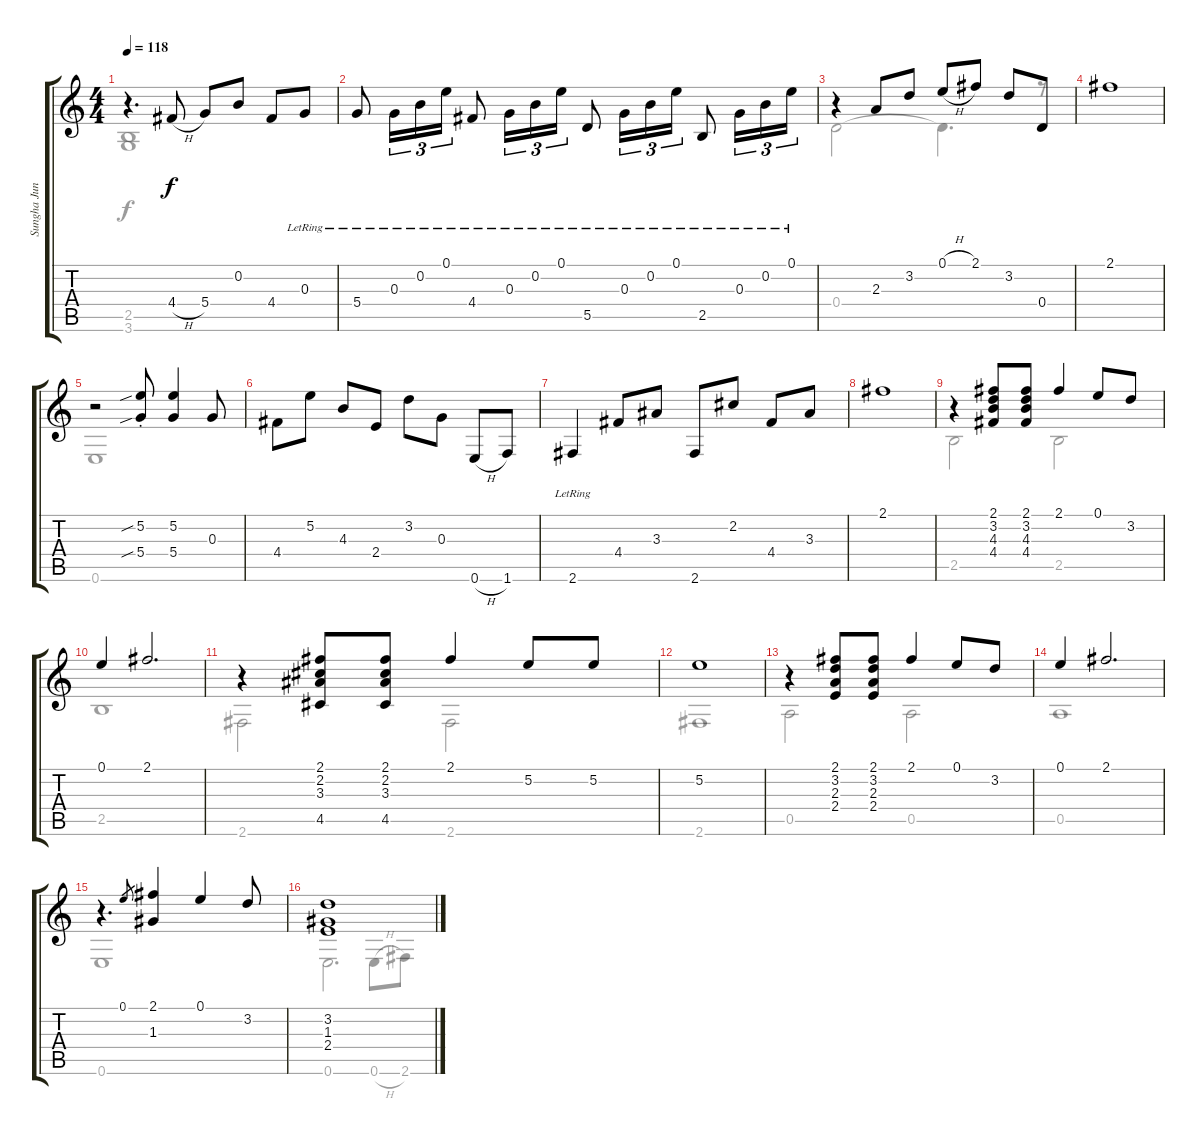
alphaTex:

\track ("Sungha Jung" "Sungha Jun") {instrument acousticguitarsteel}
\staff {score tabs}
\tuning (E4 B3 G3 D3 A2 E2) {hide}
\voice
\ts (4 4)
\tempo 118
\clef g2
\ks c
r.4{d dy f} 4.4{h}.8 5.4.8 0.2.8 4.4.8 0.3{lr}.8 |
5.4{lr}.8 0.3{lr}.16{tu (3 2)} 0.2{lr}.16{tu (3 2)} 0.1{lr}.16{tu (3 2)} 4.4{lr}.8 0.3{lr}.16{tu (3 2)} 0.2{lr}.16{tu (3 2)} 0.1{lr}.16{tu (3 2)} 5.5{lr}.8 0.3{lr}.16{tu (3 2)} 0.2{lr}.16{tu (3 2)} 0.1{lr}.16{tu (3 2)} 2.5{lr}.8 0.3{lr}.16{tu (3 2)} 0.2{lr}.16{tu (3 2)} 0.1{lr}.16{tu (3 2)} |
r.4 2.3.8 3.2.8 0.1{h}.8 2.1.8 3.2.8 0.4.8 |
2.1.1 |
r.2 (5.2{sib st} 5.4{sib st}).8 (5.2 5.4).4 0.3.8 |
4.4.8 5.2.8 4.3.8 2.4.8 3.2.8 0.3.8 0.6{h}.8 1.6.8 |
2.6{lr}.4 4.4.8 3.3.8 2.6.8 2.2.8 4.4.8 3.3.8 |
2.1.1 |
r.4 (2.1 3.2 4.3 4.4).8 (2.1 3.2 4.3 4.4).8 2.1.4 0.1.8 3.2.8 |
0.1.4 2.1.2{d} |
r.4 (2.1 2.2 3.3 4.5).8 (2.1 2.2 3.3 4.5).8 2.1.4 5.2.8 5.2.8 |
5.2.1 |
r.4 (2.1 3.2 2.3 2.4).8 (2.1 3.2 2.3 2.4).8 2.1.4 0.1.8 3.2.8 |
0.1.4 2.1.2{d} |
r.4{d} 0.1.8{gr} (2.1 1.3).4 0.1.4 3.2.8 |
(3.2 1.3 2.4).1
\voice
\clef g2
\ottava regular
\simile none
\ks c
(2.5 3.6).1{dy f} |
|
0.4.2 0.4{t}.4{d} r.8 |
|
0.6.1 |
|
|
|
2.5.2 2.5.2 |
2.5.1 |
2.6.2 2.6.2 |
2.6.1 |
0.5.2 0.5.2 |
0.5.1 |
0.6.1 |
0.6.2{d} 0.6{h}.8 2.6.8
